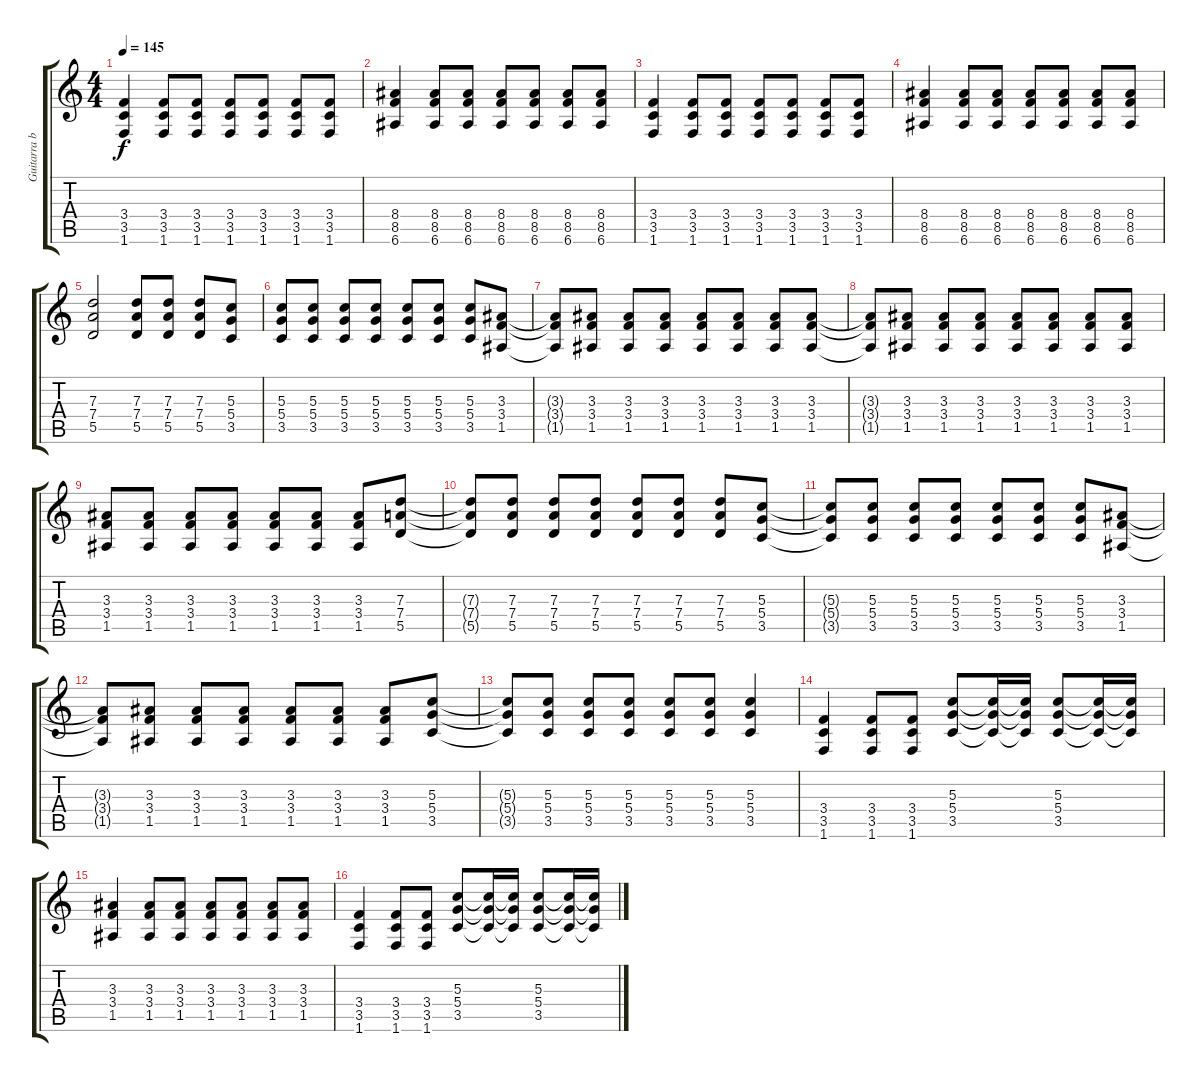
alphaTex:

\track ("Guitarra base" "Guitarra b") {instrument overdrivenguitar}
\staff {score tabs}
\tuning (E4 B3 G3 D3 A2 E2) {hide}
\ts (4 4)
\tempo 145
\clef g2
\ks c
(3.4 3.5 1.6).4{dy f} (3.4 3.5 1.6).8 (3.4 3.5 1.6).8 (3.4 3.5 1.6).8 (3.4 3.5 1.6).8 (3.4 3.5 1.6).8 (3.4 3.5 1.6).8 |
(8.4 8.5 6.6).4 (8.4 8.5 6.6).8 (8.4 8.5 6.6).8 (8.4 8.5 6.6).8 (8.4 8.5 6.6).8 (8.4 8.5 6.6).8 (8.4 8.5 6.6).8 |
(3.4 3.5 1.6).4 (3.4 3.5 1.6).8 (3.4 3.5 1.6).8 (3.4 3.5 1.6).8 (3.4 3.5 1.6).8 (3.4 3.5 1.6).8 (3.4 3.5 1.6).8 |
(8.4 8.5 6.6).4 (8.4 8.5 6.6).8 (8.4 8.5 6.6).8 (8.4 8.5 6.6).8 (8.4 8.5 6.6).8 (8.4 8.5 6.6).8 (8.4 8.5 6.6).8 |
(7.3 7.4 5.5).2 (7.3 7.4 5.5).8 (7.3 7.4 5.5).8 (7.3 7.4 5.5).8 (5.3 5.4 3.5).8 |
(5.3 5.4 3.5).8 (5.3 5.4 3.5).8 (5.3 5.4 3.5).8 (5.3 5.4 3.5).8 (5.3 5.4 3.5).8 (5.3 5.4 3.5).8 (5.3 5.4 3.5).8 (3.3 3.4 1.5).8 |
(3.3{t} 3.4{t} 1.5{t}).8 (3.3 3.4 1.5).8 (3.3 3.4 1.5).8 (3.3 3.4 1.5).8 (3.3 3.4 1.5).8 (3.3 3.4 1.5).8 (3.3 3.4 1.5).8 (3.3 3.4 1.5).8 |
(3.3{t} 3.4{t} 1.5{t}).8 (3.3 3.4 1.5).8 (3.3 3.4 1.5).8 (3.3 3.4 1.5).8 (3.3 3.4 1.5).8 (3.3 3.4 1.5).8 (3.3 3.4 1.5).8 (3.3 3.4 1.5).8 |
(3.3 3.4 1.5).8 (3.3 3.4 1.5).8 (3.3 3.4 1.5).8 (3.3 3.4 1.5).8 (3.3 3.4 1.5).8 (3.3 3.4 1.5).8 (3.3 3.4 1.5).8 (7.3 7.4 5.5).8 |
(7.3{t} 7.4{t} 5.5{t}).8 (7.3 7.4 5.5).8 (7.3 7.4 5.5).8 (7.3 7.4 5.5).8 (7.3 7.4 5.5).8 (7.3 7.4 5.5).8 (7.3 7.4 5.5).8 (5.3 5.4 3.5).8 |
(5.3{t} 5.4{t} 3.5{t}).8 (5.3 5.4 3.5).8 (5.3 5.4 3.5).8 (5.3 5.4 3.5).8 (5.3 5.4 3.5).8 (5.3 5.4 3.5).8 (5.3 5.4 3.5).8 (3.3 3.4 1.5).8 |
(3.3{t} 3.4{t} 1.5{t}).8 (3.3 3.4 1.5).8 (3.3 3.4 1.5).8 (3.3 3.4 1.5).8 (3.3 3.4 1.5).8 (3.3 3.4 1.5).8 (3.3 3.4 1.5).8 (5.3 5.4 3.5).8 |
(5.3{t} 5.4{t} 3.5{t}).8 (5.3 5.4 3.5).8 (5.3 5.4 3.5).8 (5.3 5.4 3.5).8 (5.3 5.4 3.5).8 (5.3 5.4 3.5).8 (5.3 5.4 3.5).4 |
(3.4 3.5 1.6).4 (3.4 3.5 1.6).8 (3.4 3.5 1.6).8 (5.3 5.4 3.5).8 (5.3{t} 5.4{t} 3.5{t}).16 (5.3{t} 5.4{t} 3.5{t}).16 (5.3 5.4 3.5).8 (5.3{t} 5.4{t} 3.5{t}).16 (5.3{t} 5.4{t} 3.5{t}).16 |
(3.3 3.4 1.5).4 (3.3 3.4 1.5).8 (3.3 3.4 1.5).8 (3.3 3.4 1.5).8 (3.3 3.4 1.5).8 (3.3 3.4 1.5).8 (3.3 3.4 1.5).8 |
(3.4 3.5 1.6).4 (3.4 3.5 1.6).8 (3.4 3.5 1.6).8 (5.3 5.4 3.5).8 (5.3{t} 5.4{t} 3.5{t}).16 (5.3{t} 5.4{t} 3.5{t}).16 (5.3 5.4 3.5).8 (5.3{t} 5.4{t} 3.5{t}).16 (5.3{t} 5.4{t} 3.5{t}).16
